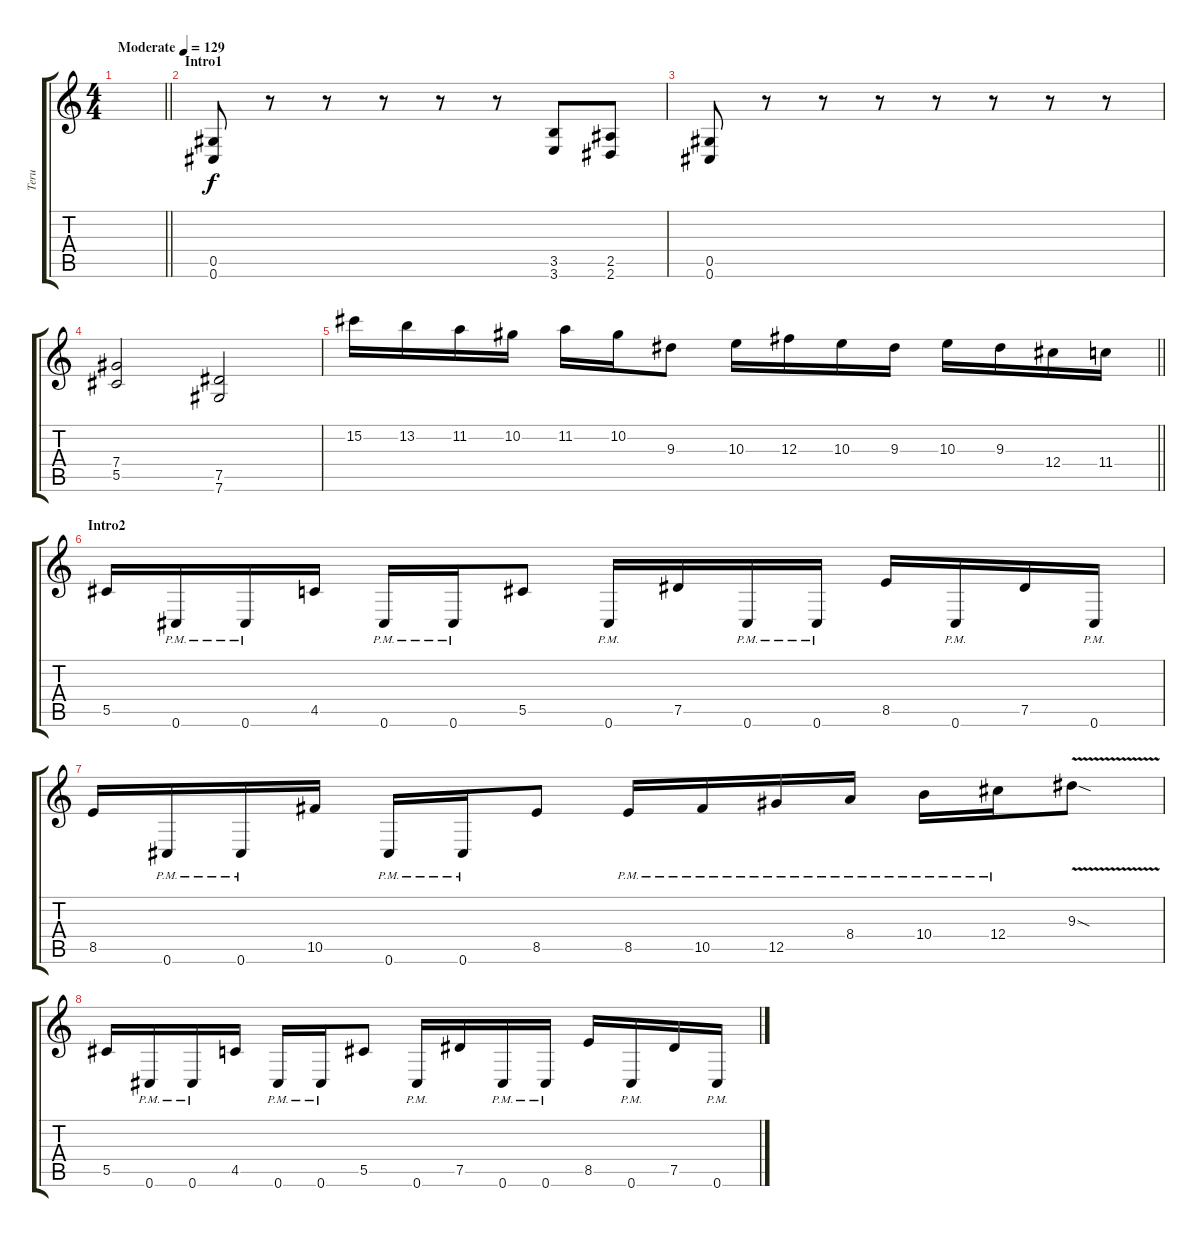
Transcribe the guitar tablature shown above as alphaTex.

\track ("Teru" "Teru") {instrument distortionguitar}
\staff {score tabs}
\tuning (Eb4 Bb3 Gb3 Db3 Ab2 Db2) {hide}
\ts (4 4)
\tempo (129 "Moderate")
\clef g2
\barLineRight lightlight
\ks c
|
\section ("" "Intro1")
(0.5 0.6).8 r.8 r.8 r.8 r.8 r.8 (3.5 3.6).8 (2.5 2.6).8 |
(0.5 0.6).8 r.8 r.8 r.8 r.8 r.8 r.8 r.8 |
(7.4 5.5).2 (7.5 7.6).2 |
\barLineRight lightlight
15.2.16 13.2.16 11.2.16 10.2.16 11.2.16 10.2.16 9.3.8 10.3.16 12.3.16 10.3.16 9.3.16 10.3.16 9.3.16 12.4.16 11.4.16 |
\section ("" "Intro2")
5.5.16 0.6{pm}.16 0.6{pm}.16 4.5.16 0.6{pm}.16 0.6{pm}.16 5.5.8 0.6{pm}.16 7.5.16 0.6{pm}.16 0.6{pm}.16 8.5.16 0.6{pm}.16 7.5.16 0.6{pm}.16 |
8.5.16 0.6{pm}.16 0.6{pm}.16 10.5.16 0.6{pm}.16 0.6{pm}.16 8.5.8 8.5{pm}.16 10.5{pm}.16 12.5{pm}.16 8.4{pm}.16 10.4{pm}.16 12.4{pm}.16 9.3{v sod}.8 |
5.5.16 0.6{pm}.16 0.6{pm}.16 4.5.16 0.6{pm}.16 0.6{pm}.16 5.5.8 0.6{pm}.16 7.5.16 0.6{pm}.16 0.6{pm}.16 8.5.16 0.6{pm}.16 7.5.16 0.6{pm}.16
